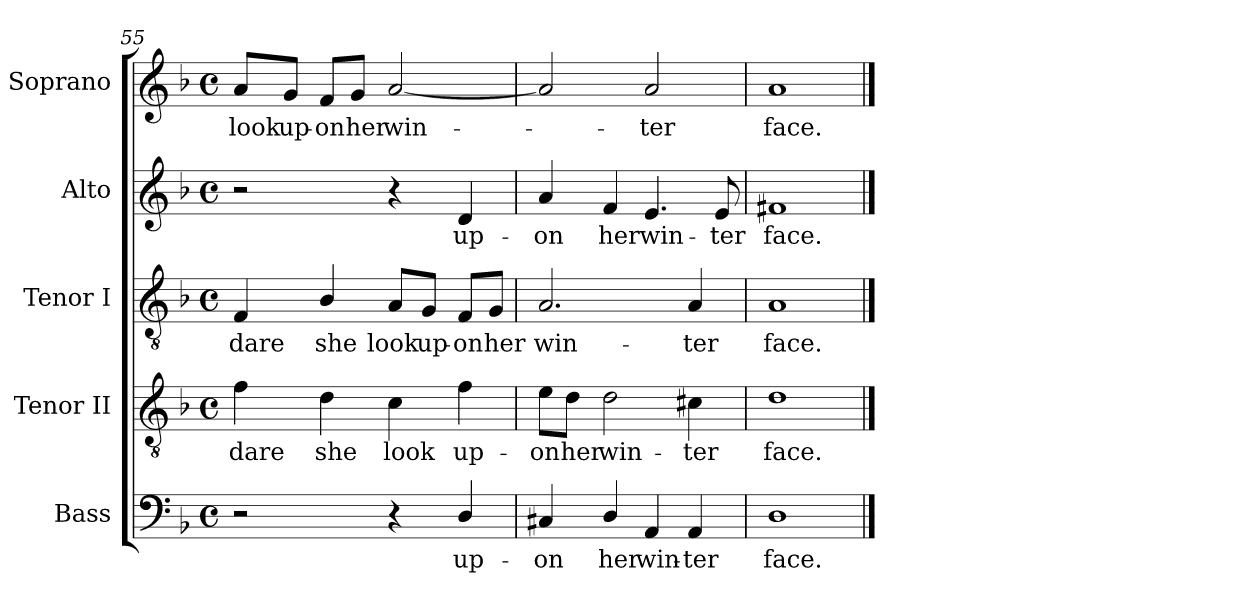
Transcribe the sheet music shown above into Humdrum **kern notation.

**kern	**text	**kern	**text	**kern	**text	**kern	**text	**kern	**text
*part5	*part5	*part4	*part4	*part3	*part3	*part2	*part2	*part1	*part1
*staff5	*staff5	*staff4	*staff4	*staff3	*staff3	*staff2	*staff2	*staff1	*staff1
*I"Bass	*	*I"Tenor II	*	*I"Tenor I	*	*I"Alto	*	*I"Soprano	*
*I'B	*	*I'T II	*	*I'T I	*	*I'A	*	*I'S	*
*clefF4	*	*clefGv2	*	*clefGv2	*	*clefG2	*	*clefG2	*
*k[b-]	*	*k[b-]	*	*k[b-]	*	*k[b-]	*	*k[b-]	*
*F:	*	*F:	*	*F:	*	*F:	*	*F:	*
*M4/4	*	*M4/4	*	*M4/4	*	*M4/4	*	*M4/4	*
*met(c)	*	*met(c)	*	*met(c)	*	*met(c)	*	*met(c)	*
=55	=55	=55	=55	=55	=55	=55	=55	=55	=55
!	!	!	!LO:LY:b	!	!LO:LY:b	!	!	!	!LO:LY:b
2r	.	4f	dare	4F	dare	2r	.	8a/L	look
!	!	!	!	!	!	!	!	!	!LO:LY:b
.	.	.	.	.	.	.	.	8g/J	up-
!	!	!	!LO:LY:b	!	!LO:LY:b	!	!	!	!LO:LY:b
.	.	4d	she	4B-/	she	.	.	8f/L	-on
!	!	!	!	!	!	!	!	!	!LO:LY:b
.	.	.	.	.	.	.	.	8g/J	her
!	!	!	!LO:LY:b	!	!LO:LY:b	!	!	!	!LO:LY:b
4r	.	4c	look	8A/L	look	4r	.	[2a	win-
!	!	!	!	!	!LO:LY:b	!	!	!	!
.	.	.	.	8G/J	up-	.	.	.	.
!	!LO:LY:b	!	!LO:LY:b	!	!LO:LY:b	!	!LO:LY:b	!	!
4D/	up-	4f	up-	8F/L	-on	4d	up-	.	.
!	!	!	!	!	!LO:LY:b	!	!	!	!
.	.	.	.	8G/J	her	.	.	.	.
=56	=56	=56	=56	=56	=56	=56	=56	=56	=56
!	!LO:LY:b	!	!LO:LY:b	!	!LO:LY:b	!	!LO:LY:b	!	!
4C#X	-on	8e\L	-on	2.A	win-	4a	-on	2a]	.
!	!	!	!LO:LY:b	!	!	!	!	!	!
.	.	8d\J	her	.	.	.	.	.	.
!	!LO:LY:b	!	!LO:LY:b	!	!	!	!LO:LY:b	!	!
4D/	her	2d	win-	.	.	4f	her	.	.
!	!LO:LY:b	!	!	!	!	!	!LO:LY:b	!	!LO:LY:b
4AA	win-	.	.	.	.	4.e	win-	2a	ter
!	!LO:LY:b	!	!LO:LY:b	!	!LO:LY:b	!	!	!	!
4AA	-ter	4c#X	-ter	4A	-ter	.	.	.	.
!	!	!	!	!	!	!	!LO:LY:b	!	!
.	.	.	.	.	.	8e	-ter	.	.
=57	=57	=57	=57	=57	=57	=57	=57	=57	=57
!	!LO:LY:b	!	!LO:LY:b	!	!LO:LY:b	!	!LO:LY:b	!	!LO:LY:b
1D	face.	1d	face.	1A	face.	1f#X	face.	1a	face.
==	==	==	==	==	==	==	==	==	==
*-	*-	*-	*-	*-	*-	*-	*-	*-	*-
